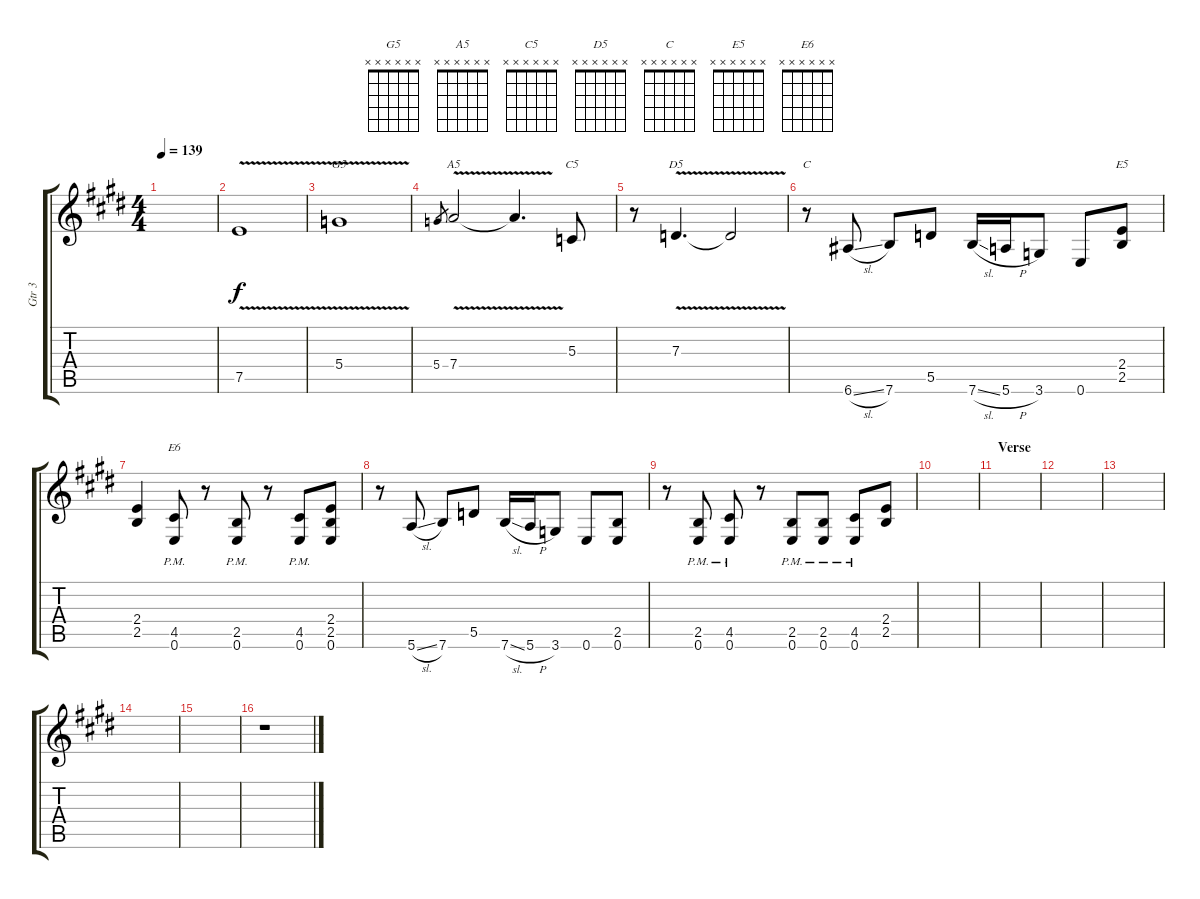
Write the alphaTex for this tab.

\track ("Gtr 3" "Gtr 3") {instrument acousticgrandpiano}
\staff {score tabs}
\tuning (E4 B3 G3 D4 A3 E3) {hide}
\chord ("G5" x x x x x x)
\chord ("A5" x x x x x x)
\chord ("C5" x x x x x x)
\chord ("D5" x x x x x x)
\chord ("C" x x x x x x)
\chord ("E5" x x x x x x)
\chord ("E6" x x x x x x)
\ts (4 4)
\tempo 139
\clef g2
\ks e
|
7.5{v}.1 |
5.4{v}.1{ch "G5"} |
5.4.8{gr} 7.4{v}.2{ch "A5"} 7.4{v t}.4{d} 5.3.8{ch "C5"} |
r.8 7.3{v}.4{d ch "D5"} 7.3{v t}.2 |
r.8{ch "C"} 6.6{sl}.8 7.6.8 5.5.8 7.6{sl}.16 5.6{h}.16 3.6.8 0.6.8 (2.4 2.5).8{ch "E5"} |
(2.4 2.5).4 (4.5{pm} 0.6{pm}).8{ch "E6"} r.8 (2.5{pm} 0.6{pm}).8 r.8 (4.5{pm} 0.6{pm}).8 (2.4 2.5 0.6).8 |
r.8 5.6{sl}.8 7.6.8 5.5.8 7.6{sl}.16 5.6{h}.16 3.6.8 0.6.8 (2.5 0.6).8 |
r.8 (2.5{pm} 0.6{pm}).8 (4.5{pm} 0.6{pm}).8 r.8 (2.5{pm} 0.6{pm}).8 (2.5{pm} 0.6{pm}).8 (4.5{pm} 0.6{pm}).8 (2.4 2.5).8 |
|
\section ("" "Verse")
|
|
|
|
|
r.1
